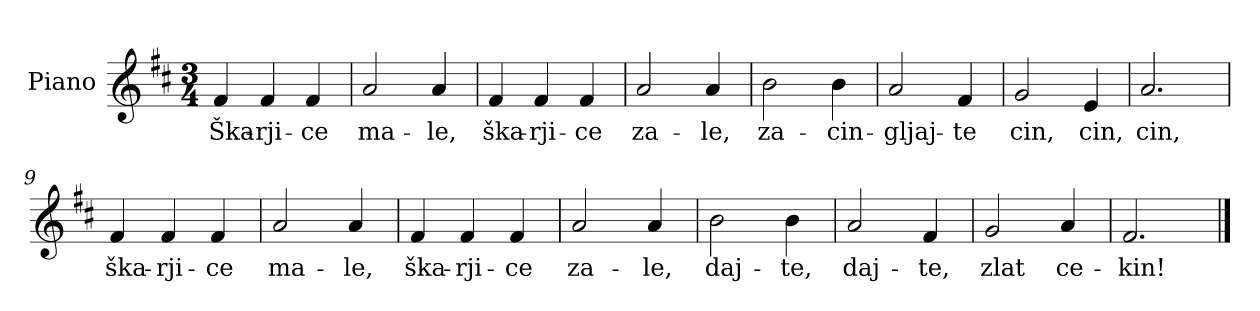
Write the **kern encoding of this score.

**kern	**text
*part1	*part1
*staff1	*staff1
*I"Piano	*
*I'Pno.	*
*clefG2	*
*k[f#c#]	*
*M3/4	*
=1	=1
!	!LO:LY:b
4f#/	Ška-
!	!LO:LY:b
4f#/	-rji-
!	!LO:LY:b
4f#/	-ce
=2	=2
!	!LO:LY:b
2a/	ma-
!	!LO:LY:b
4a/	-le,
=3	=3
!	!LO:LY:b
4f#/	ška-
!	!LO:LY:b
4f#/	-rji-
!	!LO:LY:b
4f#/	-ce
=4	=4
!	!LO:LY:b
2a/	za-
!	!LO:LY:b
4a/	-le,
=5	=5
!	!LO:LY:b
2b\	za-
!	!LO:LY:b
4b\	-cin-
=6	=6
!	!LO:LY:b
2a/	-gljaj-
!	!LO:LY:b
4f#/	-te
=7	=7
!	!LO:LY:b
2g/	cin,
!	!LO:LY:b
4e/	cin,
=8	=8
!	!LO:LY:b
2.a/	cin,
!!LO:LB:g=z
=9	=9
!	!LO:LY:b
4f#/	ška-
!	!LO:LY:b
4f#/	-rji-
!	!LO:LY:b
4f#/	-ce
=10	=10
!	!LO:LY:b
2a/	ma-
!	!LO:LY:b
4a/	-le,
=11	=11
!	!LO:LY:b
4f#/	ška-
!	!LO:LY:b
4f#/	-rji-
!	!LO:LY:b
4f#/	-ce
=12	=12
!	!LO:LY:b
2a/	za-
!	!LO:LY:b
4a/	-le,
=13	=13
!	!LO:LY:b
2b\	daj-
!	!LO:LY:b
4b\	-te,
=14	=14
!	!LO:LY:b
2a/	daj-
!	!LO:LY:b
4f#/	-te,
=15	=15
!	!LO:LY:b
2g/	zlat
!	!LO:LY:b
4a/	ce-
=16	=16
!	!LO:LY:b
2.f#/	-kin!
==	==
*-	*-
